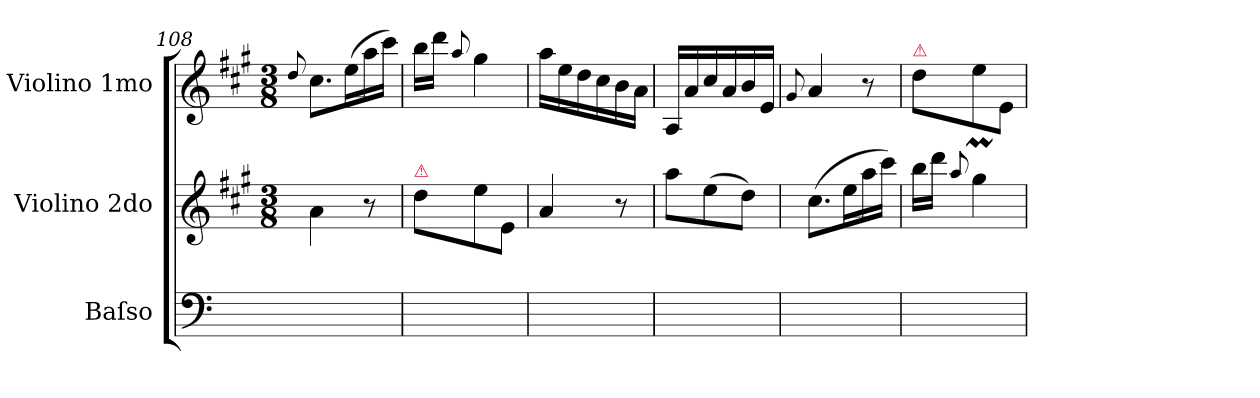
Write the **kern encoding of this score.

**kern	**kern	**kern
*part3	*part2	*part1
*staff3	*staff2	*staff1
*I"Baſso	*I"Violino 2do	*I"Violino 1mo
*I'b	*I'vl 2	*I'vl 1
*clefF4	*clefG2	*clefG2
*k[]	*k[f#c#g#]	*k[f#c#g#]
*	*M3/8	*M3/8
=108	=108	=108
.	.	8qqdd/
4.ryy	4a\	8.cc#\L
.	.	(16ee\L
.	8r	16aa\
.	.	16ccc#\JJ)
=109	=109	=109
!	!LO:TX:a:color=crimson:t=⚠	!
4.ryy	8dd\L	16bb\LL
.	.	16ddd\JJ
.	.	8qqaa/
.	8ee\	4gg#\
.	8e/J	.
=110	=110	=110
4.ryy	4a/	16aa\LL
.	.	16ee\
.	.	16dd\
.	.	16cc#\
.	8r	16b\
.	.	16a\JJ
=111	=111	=111
4.ryy	8aa\L	16A/LL
.	.	16a/
.	(8ee\	16cc#/
.	.	16a/
.	8dd\J)	16b/
.	.	16e/JJ
=112	=112	=112
.	.	8qqg#/
4.ryy	(8.cc#\L	4a/
.	16ee\L	.
.	16aa\	8r
.	16ccc#\JJ)	.
=113	=113	=113
!	!	!LO:TX:a:color=crimson:t=⚠
4.ryy	16bb\LL	8dd\L
.	16ddd\JJ	.
.	8qqaa/	.
.	4gg#m\	8ee\
.	.	8e/J
=	=	=
*-	*-	*-
